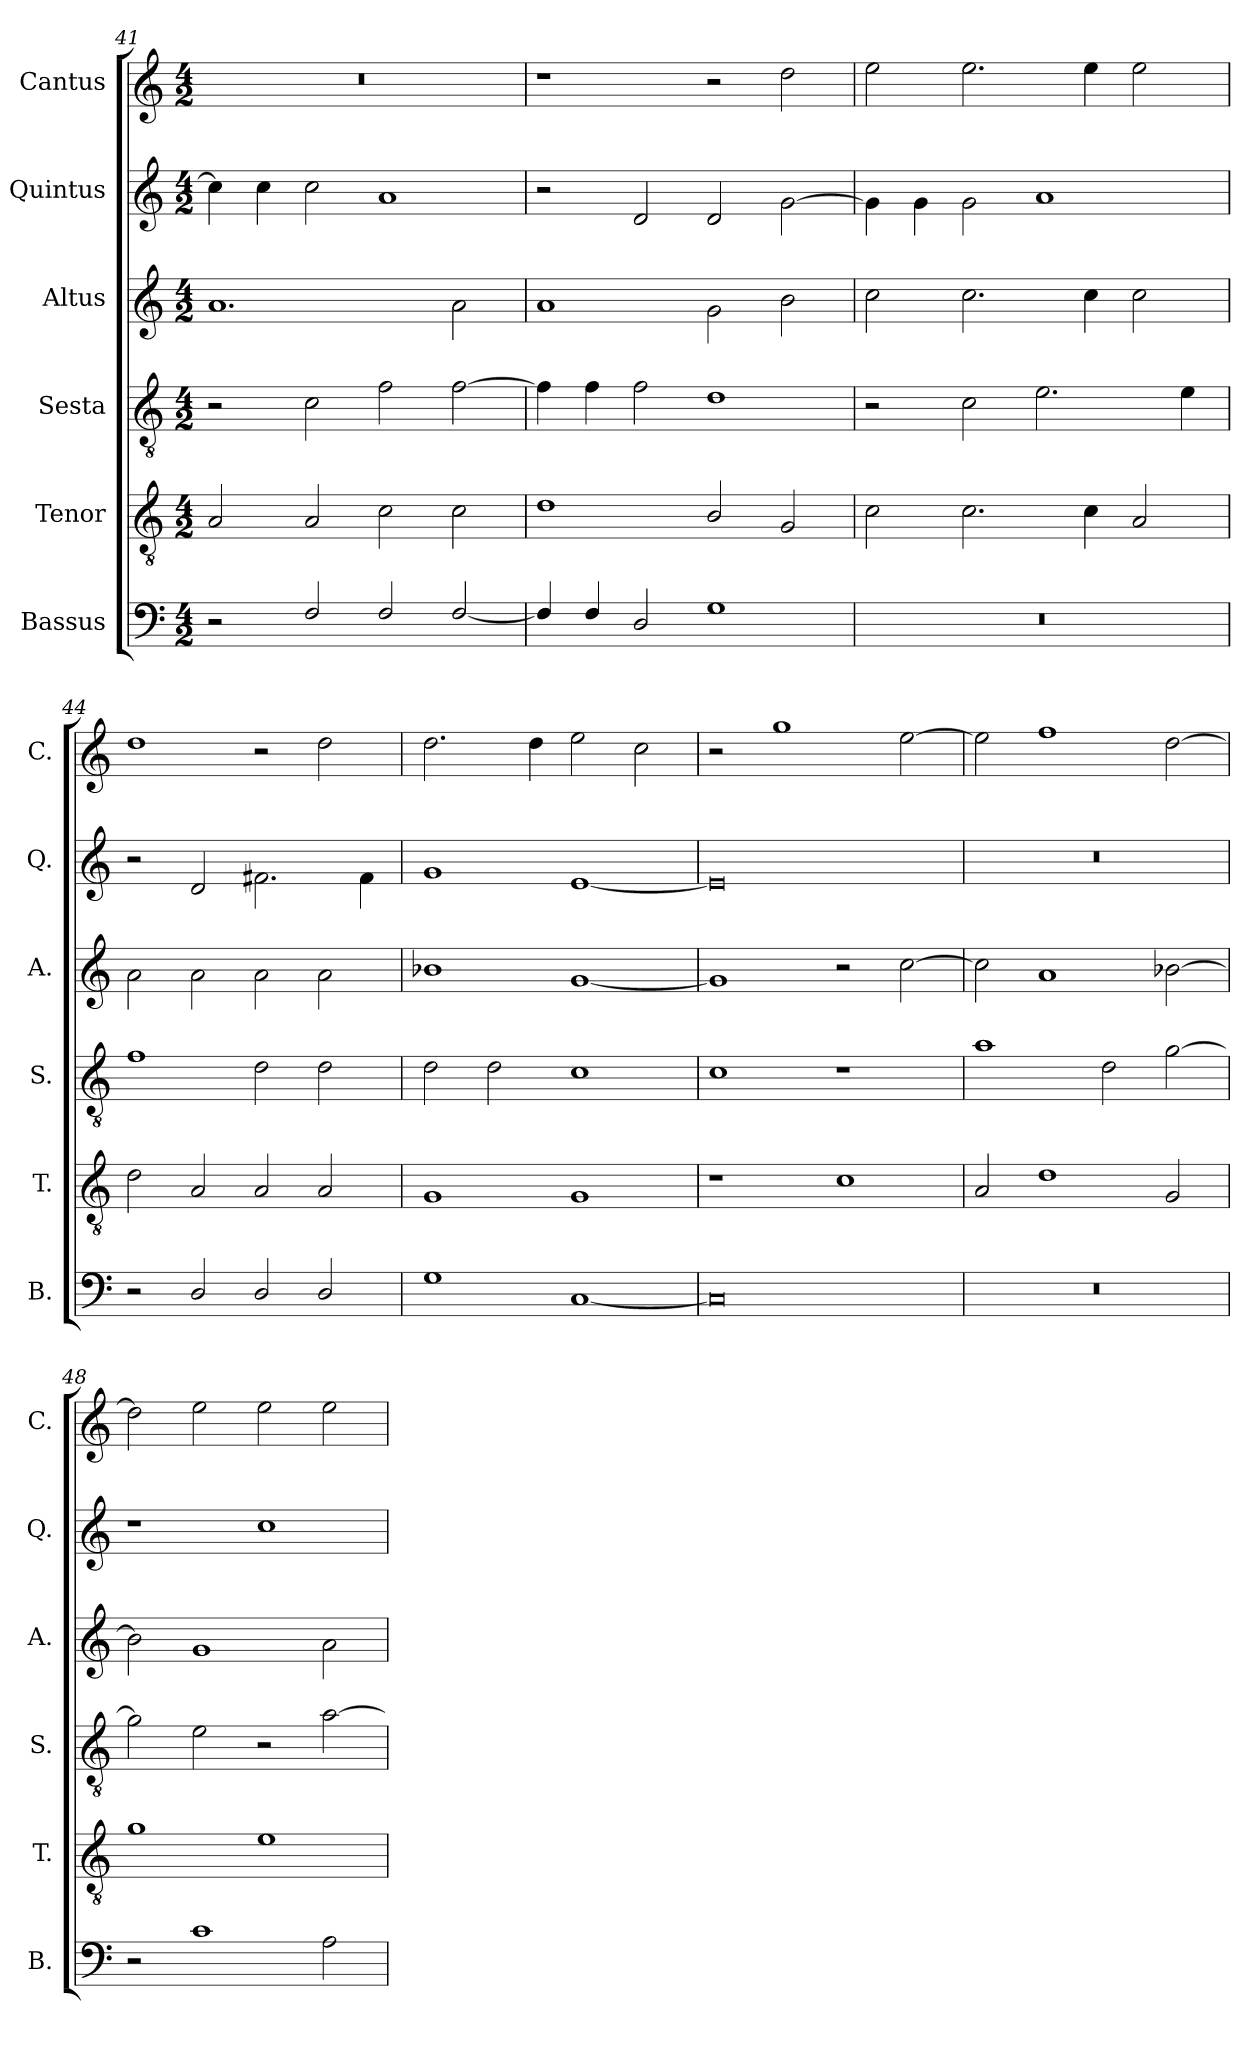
**kern	**kern	**kern	**kern	**kern	**kern
*part6	*part5	*part4	*part3	*part2	*part1
*staff6	*staff5	*staff4	*staff3	*staff2	*staff1
*I"Bassus	*I"Tenor	*I"Sesta	*I"Altus	*I"Quintus	*I"Cantus
*I'B.	*I'T.	*I'S.	*I'A.	*I'Q.	*I'C.
*clefF4	*clefGv2	*clefGv2	*clefG2	*clefG2	*clefG2
*k[]	*k[]	*k[]	*k[]	*k[]	*k[]
*M4/2	*M4/2	*M4/2	*M4/2	*M4/2	*M4/2
=41	=41	=41	=41	=41	=41
2r	2A/	2r	1.a	4cc\]	0r
.	.	.	.	4cc\	.
2F/	2A/	2c\	.	2cc\	.
2F/	2c\	2f\	.	1a	.
[2F/	2c\	[2f\	2a\	.	.
=42	=42	=42	=42	=42	=42
4F/]	1d	4f\]	1a	2r	1r
4F/	.	4f\	.	.	.
2D/	.	2f\	.	2d/	.
1G	2B/	1d	2g\	2d/	2r
.	2G/	.	2b\	[2g\	2dd\
=43	=43	=43	=43	=43	=43
0r	2c\	2r	2cc\	4g\]	2ee\
.	.	.	.	4g\	.
.	2.c\	2c\	2.cc\	2g\	2.ee\
.	.	2.e\	.	1a	.
.	4c\	.	4cc\	.	4ee\
.	2A/	.	2cc\	.	2ee\
.	.	4e\	.	.	.
!!LO:PB:g=z
=44	=44	=44	=44	=44	=44
2r	2d\	1f	2a\	2r	1dd
2D/	2A/	.	2a\	2d/	.
2D/	2A/	2d\	2a\	2.f#X\	2r
2D/	2A/	2d\	2a\	.	2dd\
.	.	.	.	4f#\	.
=45	=45	=45	=45	=45	=45
1G	1G	2d\	1b-X	1g	2.dd\
.	.	2d\	.	.	.
.	.	.	.	.	4dd\
[1C	1G	1c	[1g	[1e	2ee\
.	.	.	.	.	2cc\
=46	=46	=46	=46	=46	=46
0C]	1r	1c	1g]	0e]	2r
.	.	.	.	.	1gg
.	1c	1r	2r	.	.
.	.	.	[2cc\	.	[2ee\
=47	=47	=47	=47	=47	=47
0r	2A/	1a	2cc\]	0r	2ee\]
.	1d	.	1a	.	1ff
.	.	2d\	.	.	.
.	2G/	[2g\	[2b-X\	.	[2dd\
=48	=48	=48	=48	=48	=48
2r	1g	2g\]	2b-\]	1r	2dd\]
1c	.	2e\	1g	.	2ee\
.	1e	2r	.	1cc	2ee\
2A\	.	[2a\	2a\	.	2ee\
=	=	=	=	=	=
*-	*-	*-	*-	*-	*-
